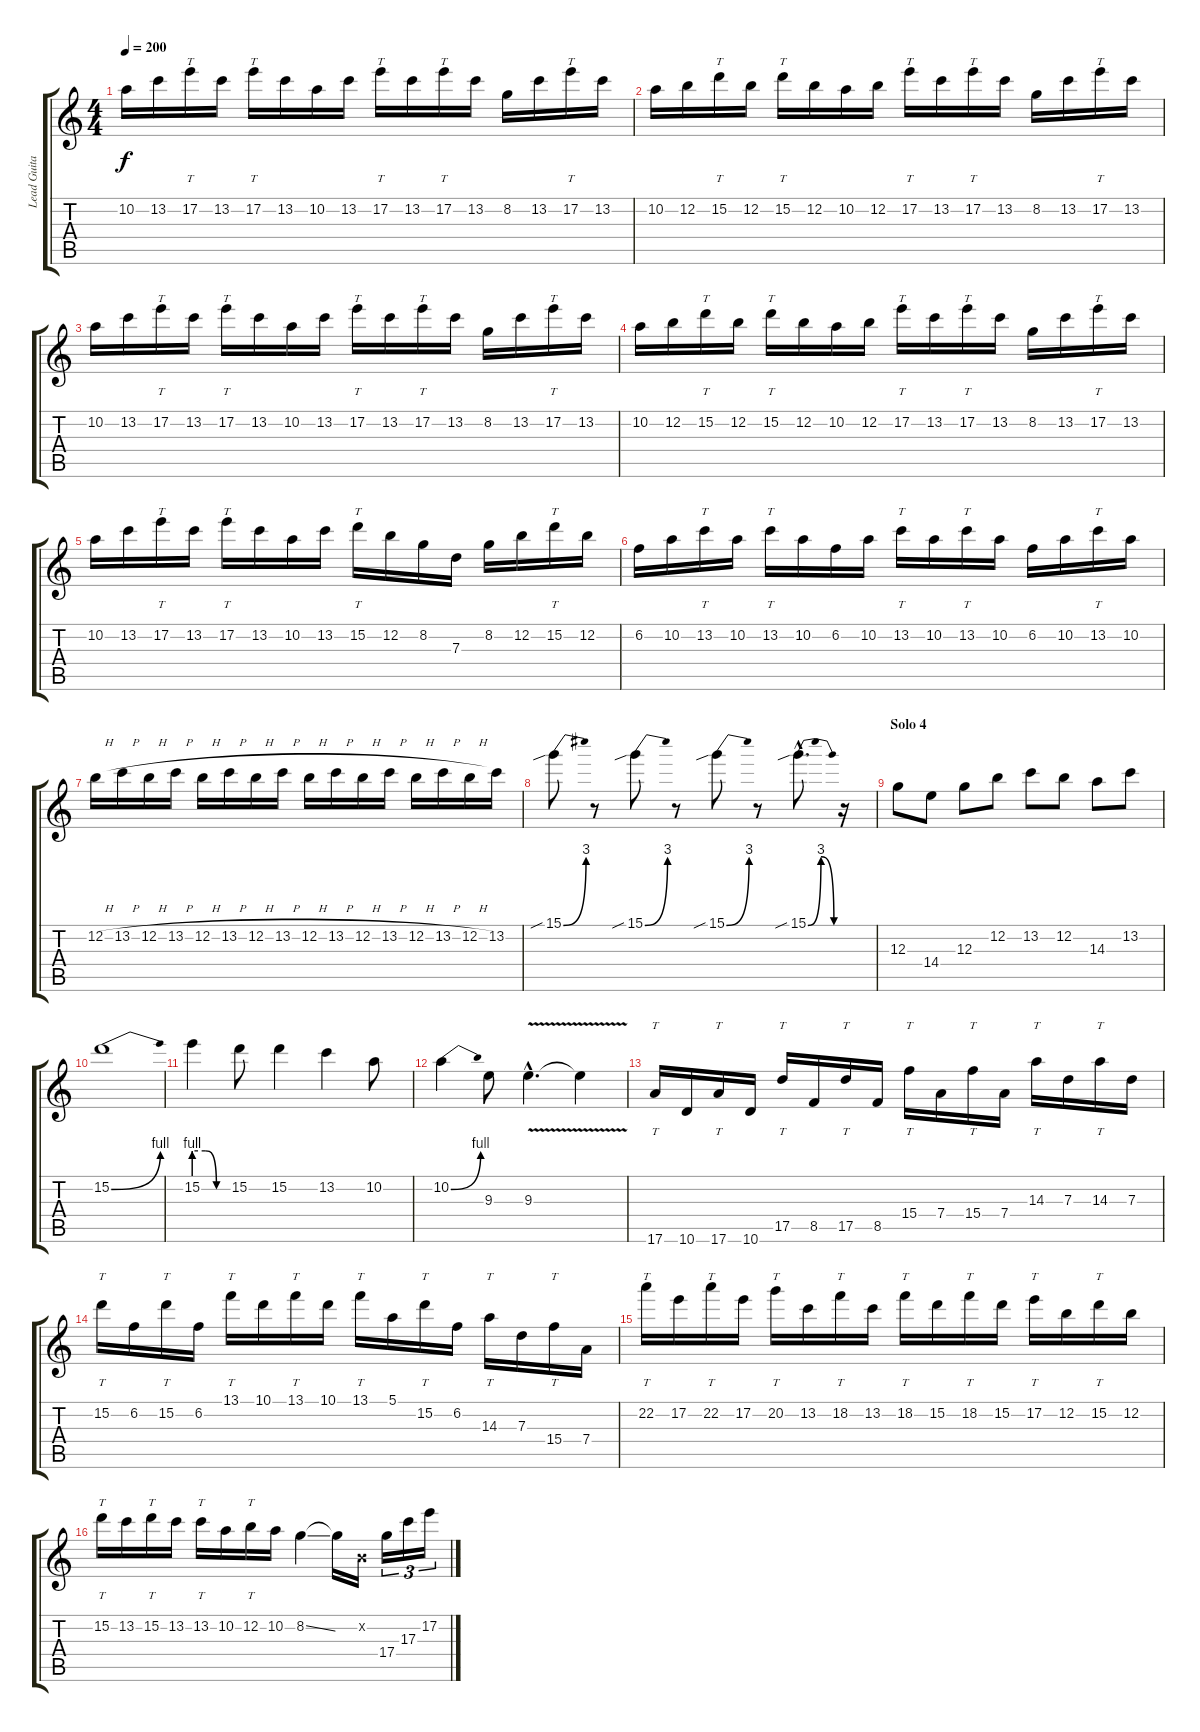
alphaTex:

\track ("Lead Guitar (Totman)" "Lead Guita") {instrument distortionguitar}
\staff {score tabs}
\tuning (E4 B3 G3 D3 A2 E2) {hide}
\ts (4 4)
\tempo 200
\clef g2
\ks c
10.2.16{dy f} 13.2.16 17.2.16{tt} 13.2.16 17.2.16{tt} 13.2.16 10.2.16 13.2.16 17.2.16{tt} 13.2.16 17.2.16{tt} 13.2.16 8.2.16 13.2.16 17.2.16{tt} 13.2.16 |
10.2.16 12.2.16 15.2.16{tt} 12.2.16 15.2.16{tt} 12.2.16 10.2.16 12.2.16 17.2.16{tt} 13.2.16 17.2.16{tt} 13.2.16 8.2.16 13.2.16 17.2.16{tt} 13.2.16 |
10.2.16 13.2.16 17.2.16{tt} 13.2.16 17.2.16{tt} 13.2.16 10.2.16 13.2.16 17.2.16{tt} 13.2.16 17.2.16{tt} 13.2.16 8.2.16 13.2.16 17.2.16{tt} 13.2.16 |
10.2.16 12.2.16 15.2.16{tt} 12.2.16 15.2.16{tt} 12.2.16 10.2.16 12.2.16 17.2.16{tt} 13.2.16 17.2.16{tt} 13.2.16 8.2.16 13.2.16 17.2.16{tt} 13.2.16 |
10.2.16 13.2.16 17.2.16{tt} 13.2.16 17.2.16{tt} 13.2.16 10.2.16 13.2.16 15.2.16{tt} 12.2.16 8.2.16 7.3.16 8.2.16 12.2.16 15.2.16{tt} 12.2.16 |
6.2.16 10.2.16 13.2.16{tt} 10.2.16 13.2.16{tt} 10.2.16 6.2.16 10.2.16 13.2.16{tt} 10.2.16 13.2.16{tt} 10.2.16 6.2.16 10.2.16 13.2.16{tt} 10.2.16 |
12.2{h}.16 13.2{h}.16 12.2{h}.16 13.2{h}.16 12.2{h}.16 13.2{h}.16 12.2{h}.16 13.2{h}.16 12.2{h}.16 13.2{h}.16 12.2{h}.16 13.2{h}.16 12.2{h}.16 13.2{h}.16 12.2{h}.16 13.2.16 |
15.1{be (bend 0 0 60 12) sib}.8 r.8 15.1{be (bend 0 0 60 12) sib}.8 r.8 15.1{be (bend 0 0 60 12) sib}.8 r.8 15.1{be (bendrelease 0 0 30 12 30 12 60 0) sib hac}.8{d} r.16 |
\section ("" "Solo 4")
12.3.8 14.4.8 12.3.8 12.2.8 13.2.8 12.2.8 14.3.8 13.2.8 |
15.2{be (bend 0 0 60 4)}.1 |
15.2{be (custom 0 4 20 4 40 0 60 0)}.4 15.2.8 15.2.4 13.2.4 10.2.8 |
10.2{be (bend 0 0 60 4)}.4 9.3.8 9.3{v hac}.4{d} 9.3{t}.4 |
17.6.16{tt} 10.6.16 17.6.16{tt} 10.6.16 17.5.16{tt} 8.5.16 17.5.16{tt} 8.5.16 15.4.16{tt} 7.4.16 15.4.16{tt} 7.4.16 14.3.16{tt} 7.3.16 14.3.16{tt} 7.3.16 |
15.2.16{tt} 6.2.16 15.2.16{tt} 6.2.16 13.1.16{tt} 10.1.16 13.1.16{tt} 10.1.16 13.1.16{tt} 5.1.16 15.2.16{tt} 6.2.16 14.3.16{tt} 7.3.16 15.4.16{tt} 7.4.16 |
22.2.16{tt} 17.2.16 22.2.16{tt} 17.2.16 20.2.16{tt} 13.2.16 18.2.16{tt} 13.2.16 18.2.16{tt} 15.2.16 18.2.16{tt} 15.2.16 17.2.16{tt} 12.2.16 15.2.16{tt} 12.2.16 |
15.2.16{tt} 13.2.16 15.2.16{tt} 13.2.16 13.2.16{tt} 10.2.16 12.2.16{tt} 10.2.16 8.2{ss}.4 8.2{t}.16 0.2{x}.16 17.4.16{tu (3 2)} 17.3.16{tu (3 2)} 17.2.16{tu (3 2)}
